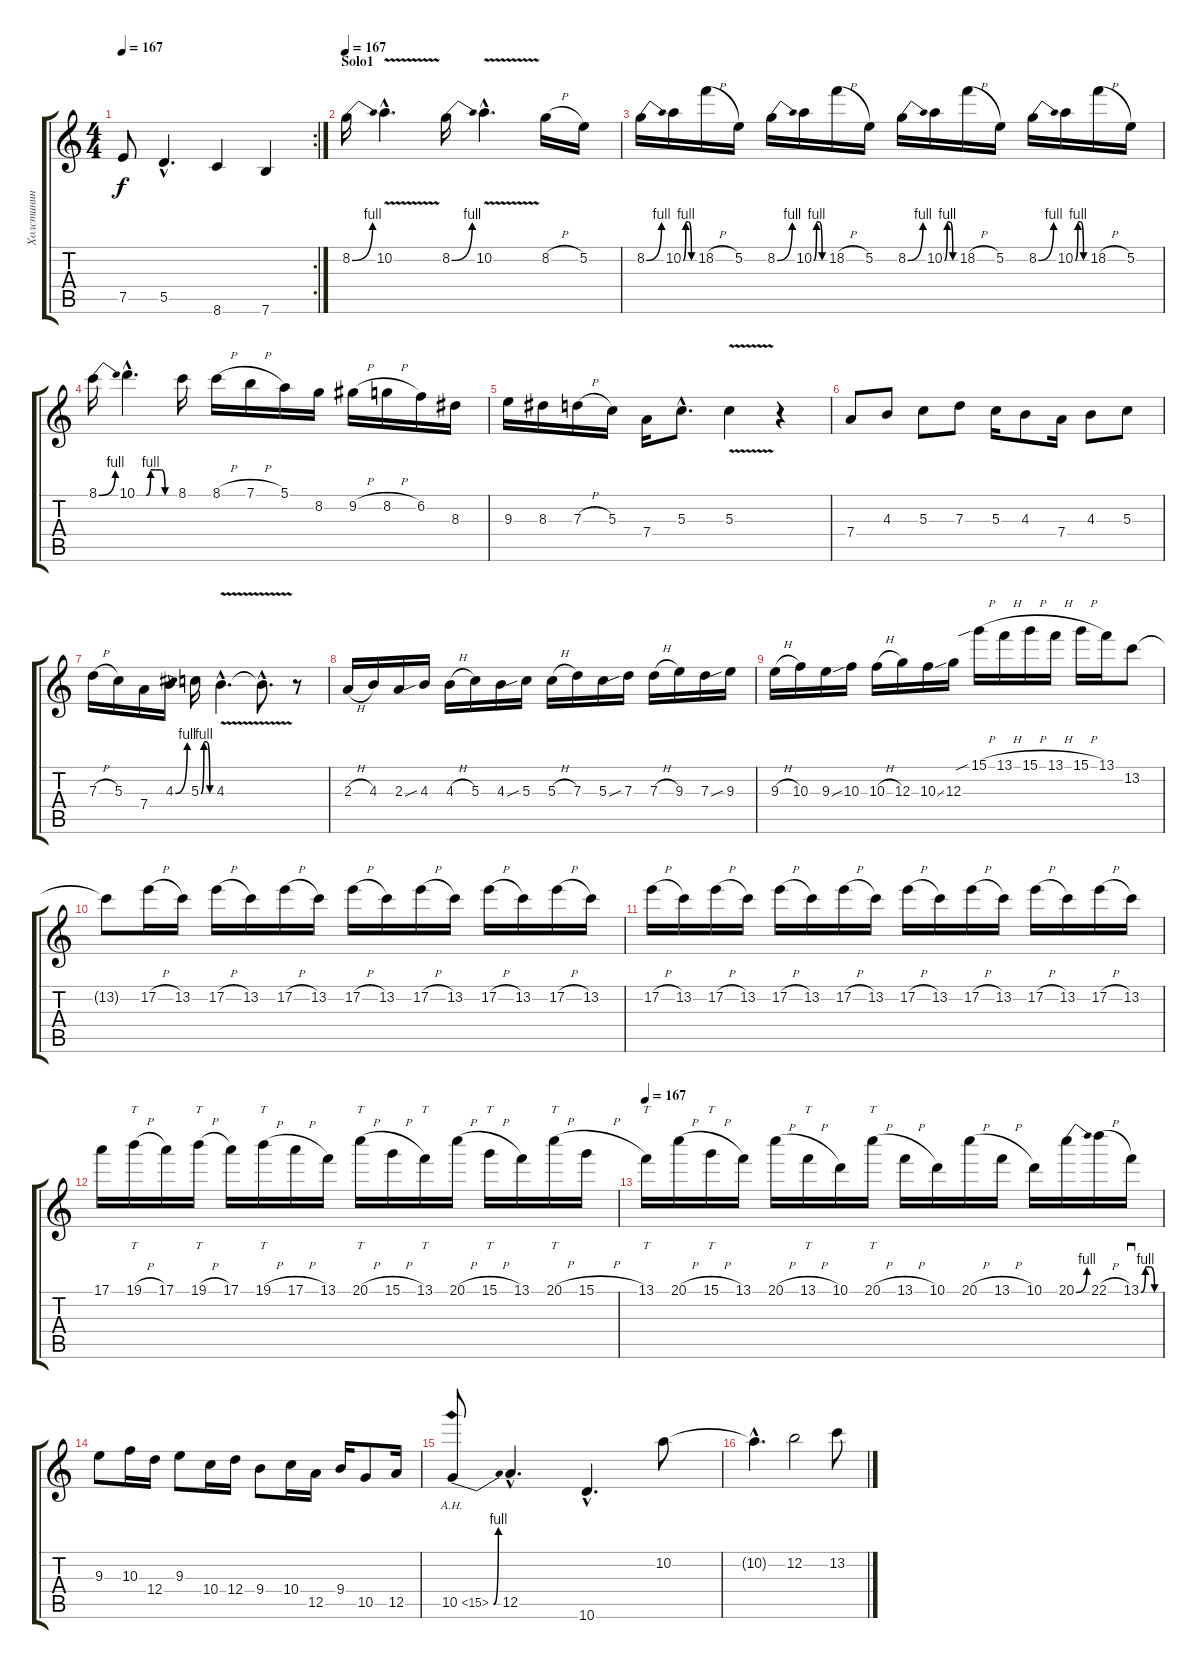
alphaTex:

\track ("Холстинин" "Холстинин") {instrument distortionguitar}
\staff {score tabs}
\tuning (E4 B3 G3 D3 A2 E2) {hide}
\rc 2
\ts (4 4)
\tempo 167
\clef g2
\ks c
7.5{t}.8{dy f} 5.5{hac}.4{d} 8.6.4 7.6.4 |
\section ("" "Solo1")
\tempo 167
8.2{be (bend 0 0 60 4)}.16{instrument overdrivenguitar} 10.2{v hac}.4{d} 8.2{be (bend 0 0 60 4)}.16 10.2{v hac}.4{d} 8.2{h}.16 5.2.16 |
8.2{be (bend 0 0 60 4)}.16 10.2{be (custom 0 0 15 4 30 4 45 0 60 0)}.16 18.2{h}.16 5.2.16 8.2{be (bend 0 0 60 4)}.16 10.2{be (custom 0 0 15 4 30 4 45 0 60 0)}.16 18.2{h}.16 5.2.16 8.2{be (bend 0 0 60 4)}.16 10.2{be (custom 0 0 15 4 30 4 45 0 60 0)}.16 18.2{h}.16 5.2.16 8.2{be (bend 0 0 60 4)}.16 10.2{be (custom 0 0 15 4 30 4 45 0 60 0)}.16 18.2{h}.16 5.2.16 |
8.1{be (bend 0 0 60 4)}.16 10.1{be (custom 0 0 15 0 22 4 30 4 39 4 45 0 60 0) hac}.4{d} 8.1.16 8.1{h}.16 7.1{h}.16 5.1.16 8.2.16 9.2{h}.16 8.2{h}.16 6.2.16 8.3.16 |
9.3.16 8.3.16 7.3{h}.16 5.3.16 7.4.16 5.3{hac}.8{d} 5.3{v}.4 r.4 |
7.4.8 4.3.8 5.3.8 7.3.8 5.3.16 4.3.8 7.4.16 4.3.8 5.3.8 |
7.3{h}.16 5.3.16 7.4.16 4.3{be (bend 0 0 60 4)}.16 5.3{be (custom 0 0 15 4 30 4 45 0 60 0)}.16 4.3{v hac}.4{d} 4.3{hac t}.8{d} r.8 |
2.3{h}.16 4.3.16 2.3.16 4.3{sib}.16 4.3{h}.16 5.3.16 4.3.16 5.3{sib}.16 5.3{h}.16 7.3.16 5.3.16 7.3{sib}.16 7.3{h}.16 9.3.16 7.3.16 9.3{sib}.16 |
9.3{h}.16 10.3.16 9.3{ss}.16 10.3.16 10.3{h}.16 12.3.16 10.3{ss}.16 12.3.16 15.1{sib h}.16 13.1{h}.16 15.1{h}.16 13.1{h}.16 15.1{h}.16 13.1.16 13.2.8 |
13.2{t}.8 17.2{h}.16 13.2.16 17.2{h}.16 13.2.16 17.2{h}.16 13.2.16 17.2{h}.16 13.2.16 17.2{h}.16 13.2.16 17.2{h}.16 13.2.16 17.2{h}.16 13.2.16 |
17.2{h}.16 13.2.16 17.2{h}.16 13.2.16 17.2{h}.16 13.2.16 17.2{h}.16 13.2.16 17.2{h}.16 13.2.16 17.2{h}.16 13.2.16 17.2{h}.16 13.2.16 17.2{h}.16 13.2.16 |
17.1.16 19.1{h}.16{tt} 17.1.16 19.1{h}.16{tt} 17.1.16 19.1{h}.16{tt} 17.1{h}.16 13.1.16 20.1{h}.16{tt} 15.1{h}.16 13.1.16{tt} 20.1{h}.16 15.1{h}.16{tt} 13.1.16 20.1{h}.16{tt} 15.1{h}.16 |
\tempo 167
13.1.16{tt} 20.1{h}.16 15.1{h}.16{tt} 13.1.16 20.1{h}.16 13.1{h}.16{tt} 10.1.16 20.1{h}.16{tt} 13.1{h}.16 10.1.16 20.1{h}.16 13.1{h}.16 10.1.16 20.1{be (bend 0 0 60 4)}.16 22.1{h}.16 13.1{be (custom 0 0 15 4 30 4 45 0 60 0)}.16{sd} |
9.3.8 10.3.16 12.4.16 9.3.8 10.4.16 12.4.16 9.4.8 10.4.16 12.5.16 9.4.16 10.5.8 12.5.16 |
10.5{be (bend 0 0 60 4) ah 5}.8 12.5{hac}.4{d} 10.6{hac}.4{d} 10.2.8 |
10.2{hac t}.4{d} 12.2.2 13.2.8
